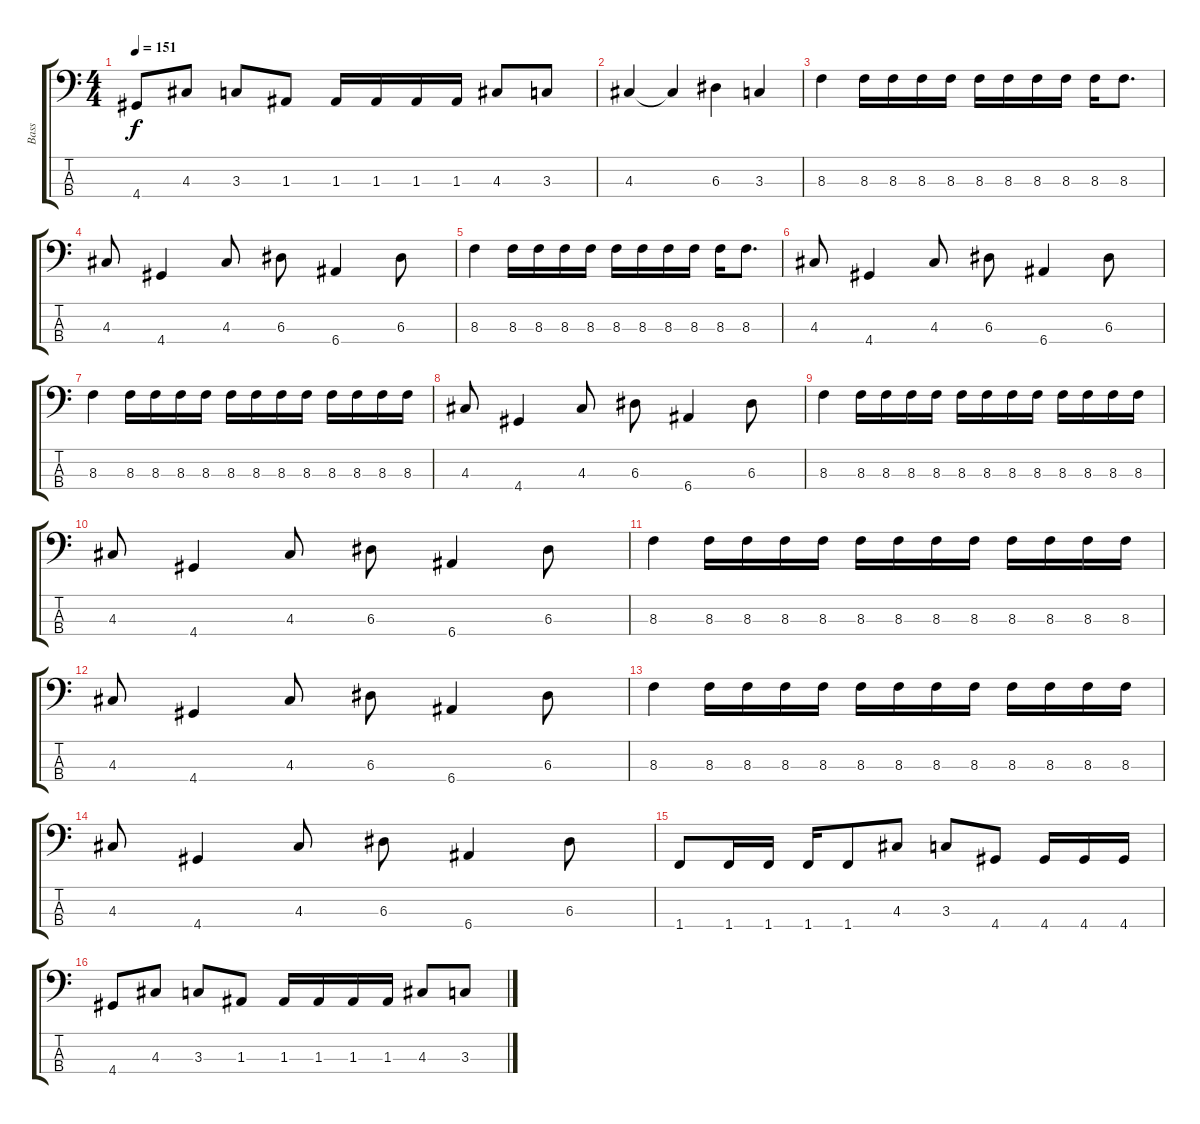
\track ("Bass" "Bass") {instrument electricbasspick}
\staff {score tabs}
\tuning (G2 D2 A1 E1) {hide}
\ts (4 4)
\tempo 151
\clef f4
\ks c
4.4.8{dy f} 4.3.8 3.3.8 1.3.8 1.3.16 1.3.16 1.3.16 1.3.16 4.3.8 3.3.8 |
4.3.4 4.3{t}.4 6.3.4 3.3.4 |
8.3.4 8.3.16 8.3.16 8.3.16 8.3.16 8.3.16 8.3.16 8.3.16 8.3.16 8.3.16 8.3.8{d} |
4.3.8 4.4.4 4.3.8 6.3.8 6.4.4 6.3.8 |
8.3.4 8.3.16 8.3.16 8.3.16 8.3.16 8.3.16 8.3.16 8.3.16 8.3.16 8.3.16 8.3.8{d} |
4.3.8 4.4.4 4.3.8 6.3.8 6.4.4 6.3.8 |
8.3.4 8.3.16 8.3.16 8.3.16 8.3.16 8.3.16 8.3.16 8.3.16 8.3.16 8.3.16 8.3.16 8.3.16 8.3.16 |
4.3.8 4.4.4 4.3.8 6.3.8 6.4.4 6.3.8 |
8.3.4 8.3.16 8.3.16 8.3.16 8.3.16 8.3.16 8.3.16 8.3.16 8.3.16 8.3.16 8.3.16 8.3.16 8.3.16 |
4.3.8 4.4.4 4.3.8 6.3.8 6.4.4 6.3.8 |
8.3.4 8.3.16 8.3.16 8.3.16 8.3.16 8.3.16 8.3.16 8.3.16 8.3.16 8.3.16 8.3.16 8.3.16 8.3.16 |
4.3.8 4.4.4 4.3.8 6.3.8 6.4.4 6.3.8 |
8.3.4 8.3.16 8.3.16 8.3.16 8.3.16 8.3.16 8.3.16 8.3.16 8.3.16 8.3.16 8.3.16 8.3.16 8.3.16 |
4.3.8 4.4.4 4.3.8 6.3.8 6.4.4 6.3.8 |
1.4.8 1.4.16 1.4.16 1.4.16 1.4.8 4.3.8 3.3.8 4.4.8 4.4.16 4.4.16 4.4.16 |
4.4.8 4.3.8 3.3.8 1.3.8 1.3.16 1.3.16 1.3.16 1.3.16 4.3.8 3.3.8
